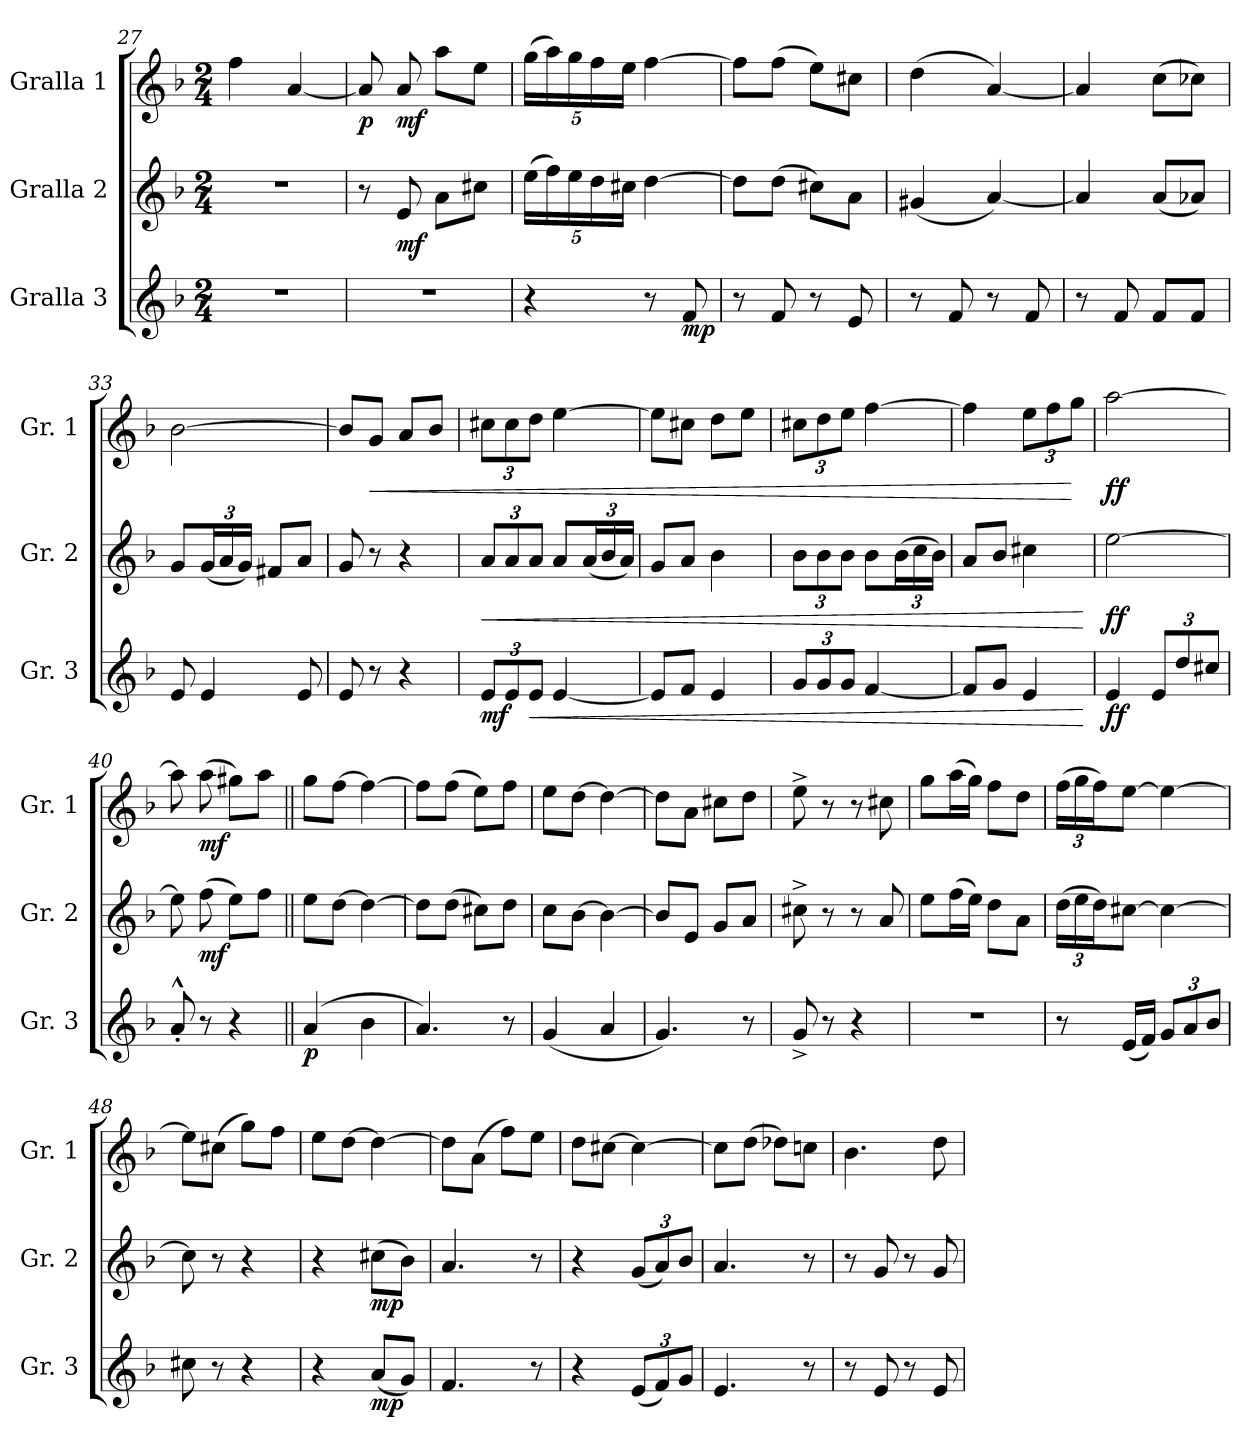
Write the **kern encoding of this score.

**kern	**dynam	**kern	**dynam	**kern	**dynam
*part3	*part3	*part2	*part2	*part1	*part1
*staff3	*staff3	*staff2	*staff2	*staff1	*staff1
*I"Gralla 3	*	*I"Gralla 2	*	*I"Gralla 1	*
*I'Gr. 3	*	*I'Gr. 2	*	*I'Gr. 1	*
*clefG2	*	*clefG2	*	*clefG2	*
*k[b-]	*	*k[b-]	*	*k[b-]	*
*d:	*	*d:	*	*d:	*
*M2/4	*	*M2/4	*	*M2/4	*
=27	=27	=27	=27	=27	=27
2r	.	2r	.	4ff\	.
.	.	.	.	[4a/	.
=28	=28	=28	=28	=28	=28
!	!	!	!	!	!LO:DY:b
2r	.	8r	.	8a/]	p
!	!	!	!LO:DY:b	!	!LO:DY:b
.	.	8e/	mf	8a/	mf
.	.	8a\L	.	8aa\L	.
.	.	8cc#X\J	.	8ee\J	.
=29	=29	=29	=29	=29	=29
4r	.	(>20ee\LL	.	(>20gg\LL	.
.	.	20ff\)	.	20aa\)	.
.	.	20ee\	.	20gg\	.
.	.	20dd\	.	20ff\	.
.	.	20cc#X\JJ	.	20ee\JJ	.
8r	.	[4dd\	.	[4ff\	.
!	!LO:DY:b	!	!	!	!
8f/	mp	.	.	.	.
!!LO:PB:g=z
=30	=30	=30	=30	=30	=30
8r	.	8dd\L]	.	8ff\L]	.
8f/	.	(>8dd\J	.	(>8ff\J	.
8r	.	8cc#X\L)	.	8ee\L)	.
8e/	.	8a\J	.	8cc#X\J	.
=31	=31	=31	=31	=31	=31
8r	.	(<4g#X/	.	(>4dd\	.
8f/	.	.	.	.	.
8r	.	[4a/)	.	[4a/)	.
8f/	.	.	.	.	.
=32	=32	=32	=32	=32	=32
8r	.	4a/]	.	4a/]	.
8f/	.	.	.	.	.
8f/L	.	(<8a/L	.	(>8cc\L	.
8f/J	.	8a-X/J)	.	8cc-X\J)	.
=33	=33	=33	=33	=33	=33
8e/	.	8g/L	.	[2b-\	.
4e/	.	(<24g/L	.	.	.
.	.	24a/	.	.	.
.	.	24g/JJ)	.	.	.
.	.	8f#X/L	.	.	.
8e/	.	8a/J	.	.	.
=34	=34	=34	=34	=34	=34
8e/	.	8g/	.	8b-/L]	.
!	!	!	!	!	!LO:HP:b
8r	.	8r	.	8g/J	<
4r	.	4r	.	8a/L	.
.	.	.	.	8b-/J	.
=35	=35	=35	=35	=35	=35
!	!LO:DY:b	!	!LO:HP:b	!	!
12e/L	mf	12a/L	<	12cc#X\L	.
12e/	.	12a/	.	12cc#\	.
!	!LO:HP:b	!	!	!	!
12e/J	<	12a/J	.	12dd\J	.
[4e/	.	8a/L	.	[4ee\	.
.	.	(<24a/L	.	.	.
.	.	24b-/	.	.	.
.	.	24a/JJ)	.	.	.
=36	=36	=36	=36	=36	=36
8e/L]	.	8g/L	.	8ee\L]	.
8f/J	.	8a/J	.	8cc#X\J	.
4e/	.	4b-\	.	8dd\L	.
.	.	.	.	8ee\J	.
=37	=37	=37	=37	=37	=37
12g/L	.	12b-\L	.	12cc#X\L	.
12g/	.	12b-\	.	12dd\	.
12g/J	.	12b-\J	.	12ee\J	.
[4f/	.	8b-\L	.	[4ff\	.
.	.	(>24b-\L	.	.	.
.	.	24cc\	.	.	.
.	.	24b-\JJ)	.	.	.
!!LO:LB:g=z
=38	=38	=38	=38	=38	=38
8f/L]	.	8a/L	.	4ff\]	.
8g/J	.	8b-/J	.	.	.
4e/	.	4cc#X\	.	12ee\L	.
.	.	.	.	12ff\	.
.	.	.	.	12gg\J	[
.	[	.	[	.	.
=39	=39	=39	=39	=39	=39
!	!LO:DY:b	!	!LO:DY:b	!	!LO:DY:b
4e/	ff	[2ee\	ff	[2aa\	ff
12e/L	.	.	.	.	.
12dd/	.	.	.	.	.
12cc#X/J	.	.	.	.	.
=40	=40	=40	=40	=40	=40
8a^^>'>/	.	8ee\]	.	8aa\]	.
!	!	!	!LO:DY:b	!	!LO:DY:b
8r	.	(>8ff\	mf	(>8aa\	mf
4r	.	8ee\L)	.	8gg#X\L)	.
.	.	8ff\J	.	8aa\J	.
=41||	=41||	=41||	=41||	=41||	=41||
!	!LO:DY:b	!	!	!	!
(4a/	p	8ee\L	.	8gg\L	.
.	.	[8dd\J	.	[8ff\J	.
4b-\	.	4dd\_	.	4ff\_	.
=42	=42	=42	=42	=42	=42
4.a/)	.	8dd\L]	.	8ff\L]	.
.	.	(>8dd\J	.	(>8ff\J	.
.	.	8cc#X\L)	.	8ee\L)	.
8r	.	8dd\J	.	8ff\J	.
=43	=43	=43	=43	=43	=43
(<4g/	.	8cc\L	.	8ee\L	.
.	.	[8b-\J	.	[8dd\J	.
4a/	.	4b-\_	.	4dd\_	.
=44	=44	=44	=44	=44	=44
4.g/)	.	8b-/L]	.	8dd\L]	.
.	.	8e/J	.	8a\J	.
.	.	8g/L	.	8cc#X\L	.
8r	.	8a/J	.	8dd\J	.
=45	=45	=45	=45	=45	=45
8g^</	.	8cc#X^>\	.	8ee^>\	.
8r	.	8r	.	8r	.
4r	.	8r	.	8r	.
.	.	8a/	.	8cc#X\	.
=46	=46	=46	=46	=46	=46
2r	.	8ee\L	.	8gg\L	.
.	.	(>16ff\L	.	(>16aa\L	.
.	.	16ee\JJ)	.	16gg\JJ)	.
.	.	8dd\L	.	8ff\L	.
.	.	8a\J	.	8dd\J	.
!!LO:LB:g=z
=47	=47	=47	=47	=47	=47
8r	.	(>24dd\LL	.	(>24ff\LL	.
.	.	24ee\	.	24gg\	.
.	.	24dd\J)	.	24ff\J)	.
(<16e/LL	.	[8cc#X\J	.	[8ee\J	.
16f/JJ)	.	.	.	.	.
12g/L	.	4cc#\_	.	4ee\_	.
12a/	.	.	.	.	.
12b-/J	.	.	.	.	.
=48	=48	=48	=48	=48	=48
8cc#X\	.	8cc#\]	.	8ee\L]	.
8r	.	8r	.	(>8cc#X\J	.
4r	.	4r	.	8gg\L)	.
.	.	.	.	8ff\J	.
=49	=49	=49	=49	=49	=49
4r	.	4r	.	8ee\L	.
.	.	.	.	[8dd\J	.
!	!LO:DY:b	!	!LO:DY:b	!	!
(<8a/L	mp	(>8cc#X\L	mp	4dd\_	.
8g/J)	.	8b-\J)	.	.	.
=50	=50	=50	=50	=50	=50
4.f/	.	4.a/	.	8dd\L]	.
.	.	.	.	(>8a\J	.
.	.	.	.	8ff\L)	.
8r	.	8r	.	8ee\J	.
=51	=51	=51	=51	=51	=51
4r	.	4r	.	8dd\L	.
.	.	.	.	[8cc#X\J	.
(<12e/L	.	(<12g/L	.	4cc#\_	.
12f/)	.	12a/)	.	.	.
12g/J	.	12b-/J	.	.	.
=52	=52	=52	=52	=52	=52
4.e/	.	4.a/	.	8cc#\L]	.
.	.	.	.	(>8dd\J	.
.	.	.	.	8dd-X\L)	.
8r	.	8r	.	8ccn\J	.
=53	=53	=53	=53	=53	=53
8r	.	8r	.	4.b-\	.
8e/	.	8g/	.	.	.
8r	.	8r	.	.	.
8e/	.	8g/	.	8dd\	.
=	=	=	=	=	=
*-	*-	*-	*-	*-	*-
